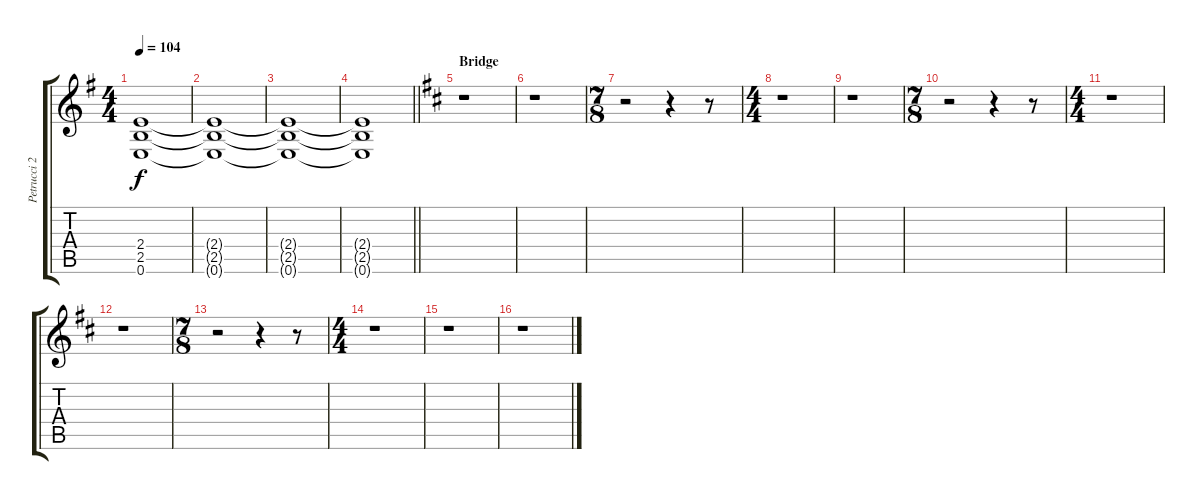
\track ("Petrucci 2" "Petrucci 2") {instrument overdrivenguitar}
\staff {score tabs}
\tuning (E4 B3 G3 D3 A2 E2) {hide}
\ts (4 4)
\tempo 104
\clef g2
\ks eminor
(2.4 2.5 0.6).1{dy f} |
(2.4{t} 2.5{t} 0.6{t}).1 |
(2.4{t} 2.5{t} 0.6{t}).1 |
\barLineRight lightlight
(2.4{t} 2.5{t} 0.6{t}).1 |
\section ("" "Bridge")
\ks bminor
r.1 |
r.1 |
\ts (7 8)
r.2 r.4 r.8 |
\ts (4 4)
r.1 |
r.1 |
\ts (7 8)
r.2 r.4 r.8 |
\ts (4 4)
r.1 |
r.1 |
\ts (7 8)
r.2 r.4 r.8 |
\ts (4 4)
r.1 |
r.1 |
r.1
